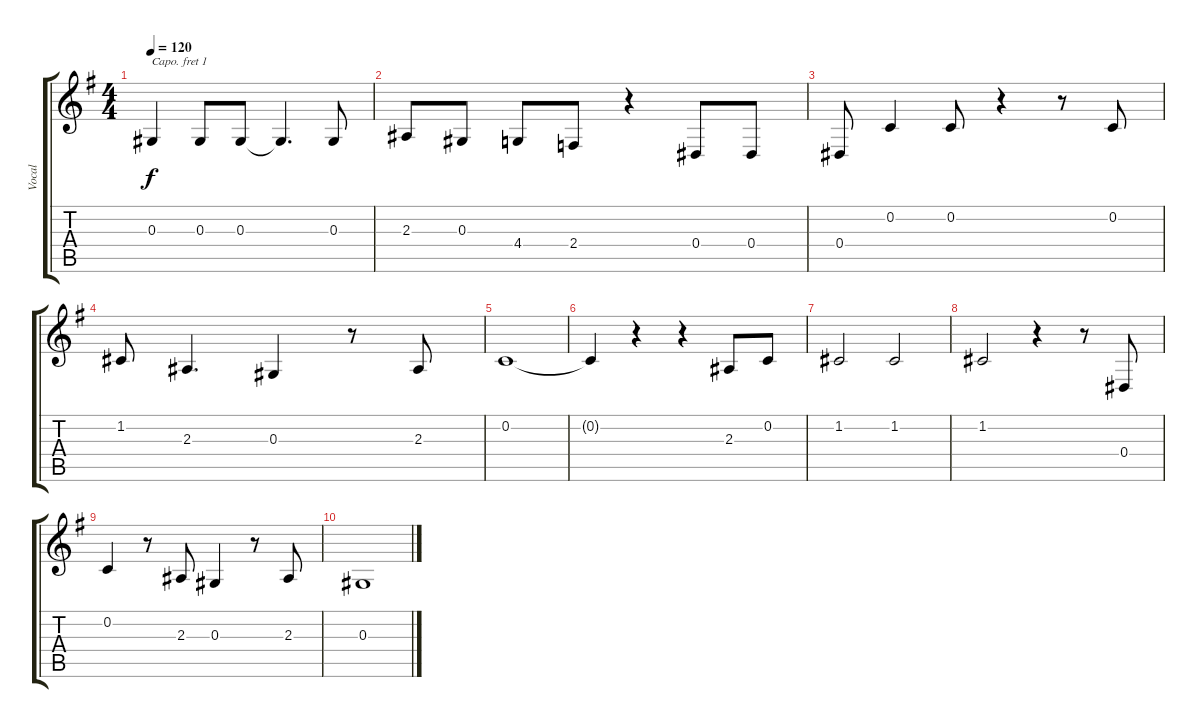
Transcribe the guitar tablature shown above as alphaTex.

\track ("Vocal" "Vocal") {instrument brightacousticpiano}
\staff {score tabs}
\capo 1
\tuning (E4 B3 G3 D3 A2 E2) {hide}
\ts (4 4)
\tempo 120
\clef g2
\ks g
0.3.4{dy f} 0.3.8 0.3.8 0.3{t}.4{d} 0.3.8 |
2.3.8 0.3.8 4.4.8 2.4.8 r.4 0.4.8 0.4.8 |
0.4.8 0.2.4 0.2.8 r.4 r.8 0.2.8 |
1.2.8 2.3.4{d} 0.3.4 r.8 2.3.8 |
0.2.1 |
0.2{t}.4 r.4 r.4 2.3.8 0.2.8 |
1.2.2 1.2.2 |
1.2.2 r.4 r.8 0.4.8 |
0.2.4 r.8 2.3.8 0.3.4 r.8 2.3.8 |
0.3.1
